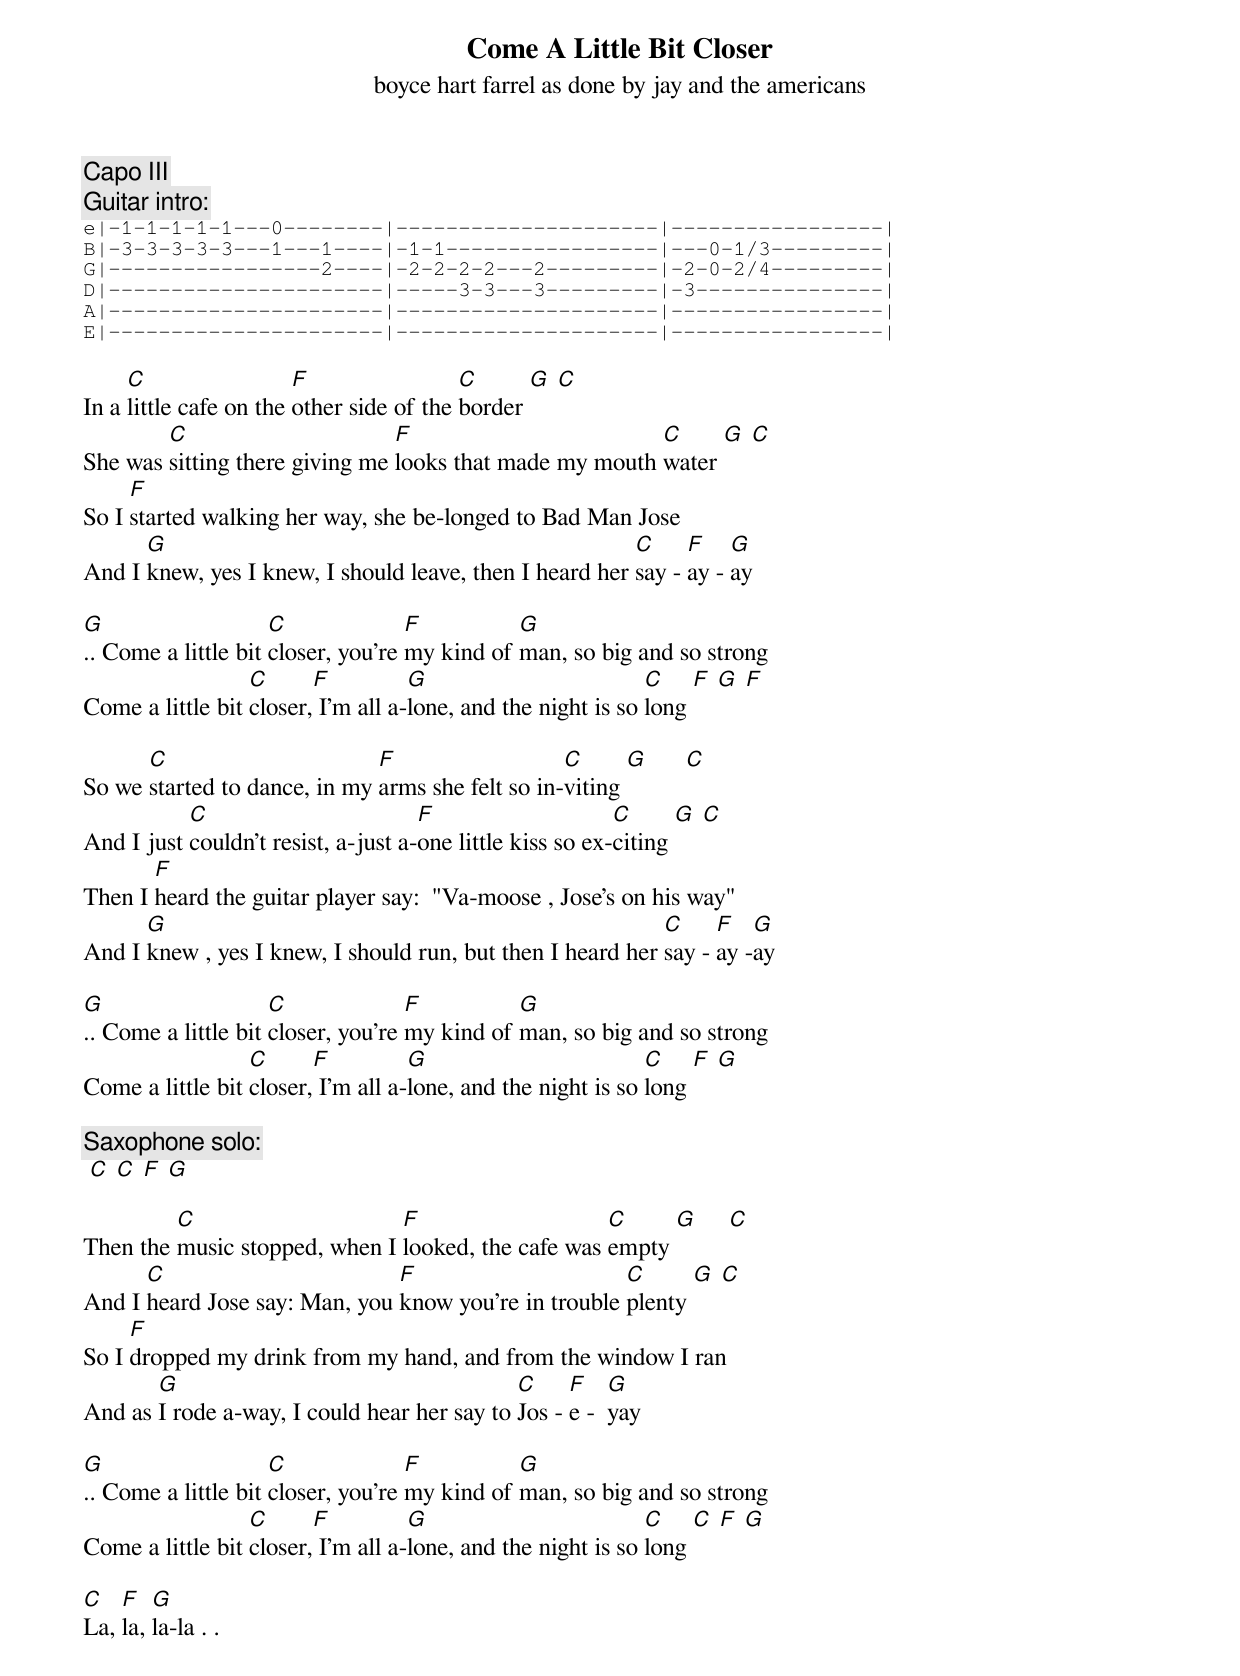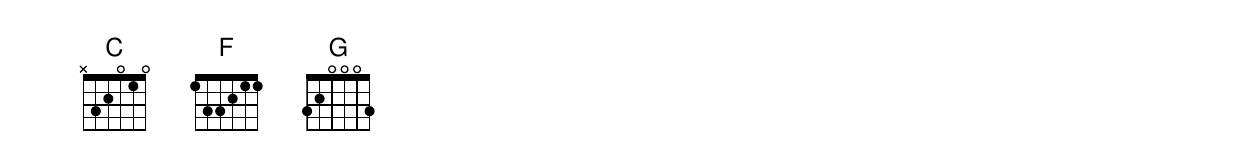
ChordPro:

{title: Come A Little Bit Closer}
{subtitle: boyce hart farrel as done by jay and the americans}
{c:Capo III}
{c:Guitar intro:}
{sot}
e|-1-1-1-1-1---0--------|---------------------|-----------------|
B|-3-3-3-3-3---1---1----|-1-1-----------------|---0-1/3---------|
G|-----------------2----|-2-2-2-2---2---------|-2-0-2/4---------|
D|----------------------|-----3-3---3---------|-3---------------|
A|----------------------|---------------------|-----------------|
E|----------------------|---------------------|-----------------|
{eot}

In a [C]little cafe on the [F]other side of the [C]border [G] [C]
She was [C]sitting there giving me [F]looks that made my mouth [C]water [G] [C]
So I [F]started walking her way, she be-longed to Bad Man Jose
And I [G]knew, yes I knew, I should leave, then I heard her [C]say - [F]ay - [G]ay

[G].. Come a little bit [C]closer, you're [F]my kind of [G]man, so big and so strong
Come a little bit [C]closer,[F] I'm all a-[G]lone, and the night is so [C]long [F] [G] [F]

So we [C]started to dance, in my [F]arms she felt so in-[C]viting [G]      [C]
And I just [C]couldn't resist, a-just a-[F]one little kiss so ex-[C]citing [G] [C]
Then I [F]heard the guitar player say:  "Va-moose , Jose's on his way"
And I [G]knew , yes I knew, I should run, but then I heard her [C]say - [F]ay -[G]ay

[G].. Come a little bit [C]closer, you're [F]my kind of [G]man, so big and so strong
Come a little bit [C]closer,[F] I'm all a-[G]lone, and the night is so [C]long [F] [G]

{c:Saxophone solo: }
 [C] [C] [F] [G]

Then the [C]music stopped, when I [F]looked, the cafe was [C]empty [G]     [C]
And I [C]heard Jose say: Man, you [F]know you're in trouble [C]plenty [G] [C]
So I [F]dropped my drink from my hand, and from the window I ran
And as [G]I rode a-way, I could hear her say to [C]Jos - [F]e -  [G]yay

[G].. Come a little bit [C]closer, you're [F]my kind of [G]man, so big and so strong
Come a little bit [C]closer,[F] I'm all a-[G]lone, and the night is so [C]long [C] [F] [G]

[C]La, [F]la, [G]la-la . .

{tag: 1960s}
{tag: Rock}

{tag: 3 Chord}
